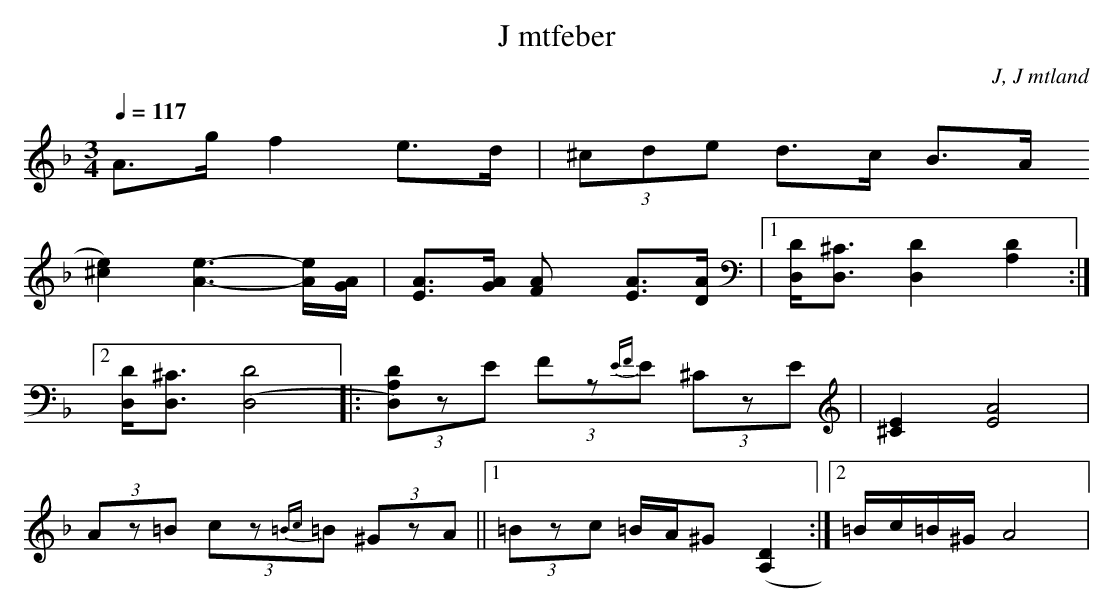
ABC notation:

X:1
T: J mtfeber
O: J, J mtland
M:3/4
L:1/8
Q:1/4=117
K:Dm
A>g f2 e>d|(3^cde d>c B>A
[^c2e2)] [A3e3] -[A/e/][A/G/]| [AE]>[AG] [A2F] [AE]>[AD] |[1[D,/D/][D,3/2^C3/2] [D,2D2] [D2A,2] :|
[2 [D,/D/][D,3/2^C3/2] [(D,4D4] |: (3[D,)A,D]zE (3Fz{EF}E (3^CzE | [^C2E2] [E4A4]|
(3Az=B (3cz{=Bc}=B (3^GzA||[1 (3=Bzc =B/A/^G ([A,D]2 :| [2 =B/c/=B/^G/ A4|
